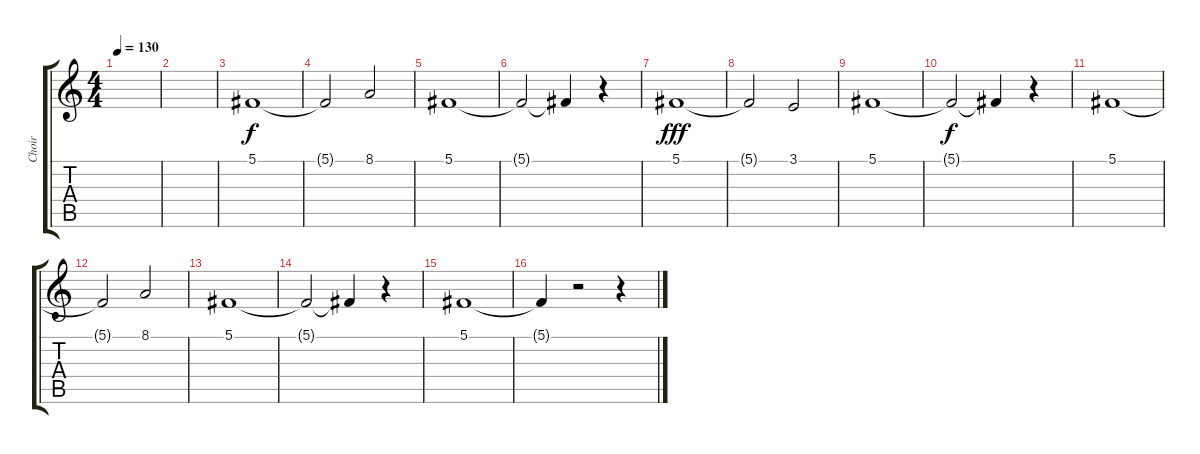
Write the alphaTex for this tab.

\track ("Choir" "Choir") {instrument choiraahs}
\staff {score tabs}
\tuning (Db4 Ab3 E3 B2 Gb2 B1) {hide}
\ts (4 4)
\tempo 130
\clef g2
\ks c
|
|
5.1.1{volume 12} |
5.1{t}.2 8.1.2 |
5.1.1 |
5.1{t}.2 5.1{t}.4 r.4 |
5.1.1{dy fff} |
5.1{t}.2 3.1.2 |
5.1.1 |
5.1{t}.2{dy f} 5.1{t}.4 r.4 |
5.1.1 |
5.1{t}.2 8.1.2 |
5.1.1 |
5.1{t}.2 5.1{t}.4 r.4 |
5.1.1 |
5.1{t}.4 r.2 r.4
